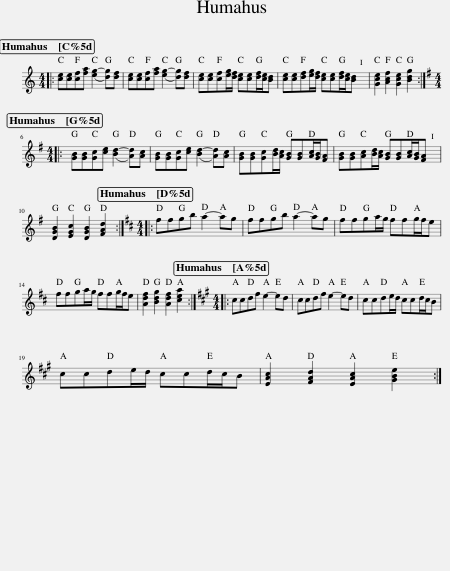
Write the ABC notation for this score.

X:1
L:1/8
M:4/4
I:linebreak $
K:C
V:1 treble
V:1
|: [ce][ce][cf][fa] ([eg-]2 [dg])[df] | [ce][ce][cf][fa] ([eg-]2 [dg])[df] | [ce][ce][cf][eg]/[df]/ [ce][ce][df]/[ce]/[Bd] | [ce][ce][df][eg]/[df]/ [ce][ce][df]/[ce]/[Bd] | [Gce]2 [Acf]2 [Gce]2 [Bdg]2 ::$ %5
[K:G][M:4/4] [GB][GB][Gc][ce] ([Bd-]2 [Ad])[Ac] | [GB][GB][Gc][ce] ([Bd-]2 [Ad])[Ac] | [GB][GB][Gc][Bd]/[Ac]/ [GB][GB][Ac]/[GB]/[FA] | [GB][GB][Ac][Bd]/[Ac]/ [GB][GB][Ac]/[GB]/[FA] |$ [DGB]2 [EGc]2 [DGB]2 [FAd]2 :: %10
[K:D][M:4/4] ffgb a2- ag | ffgb a2- ag | ffga/g/ ffg/f/e |$ ffga/g/ ffg/f/e | [Adf]2 [Bdg]2 [Adf]2 [cea]2 :: %15
[K:A][M:4/4] ccdf e2- ed | ccdf e2- ed | ccde/d/ ccd/c/B |$ ccde/d/ ccd/c/B | [EAc]2 [FAd]2 [EAc]2 [GBe]2 :| %20
